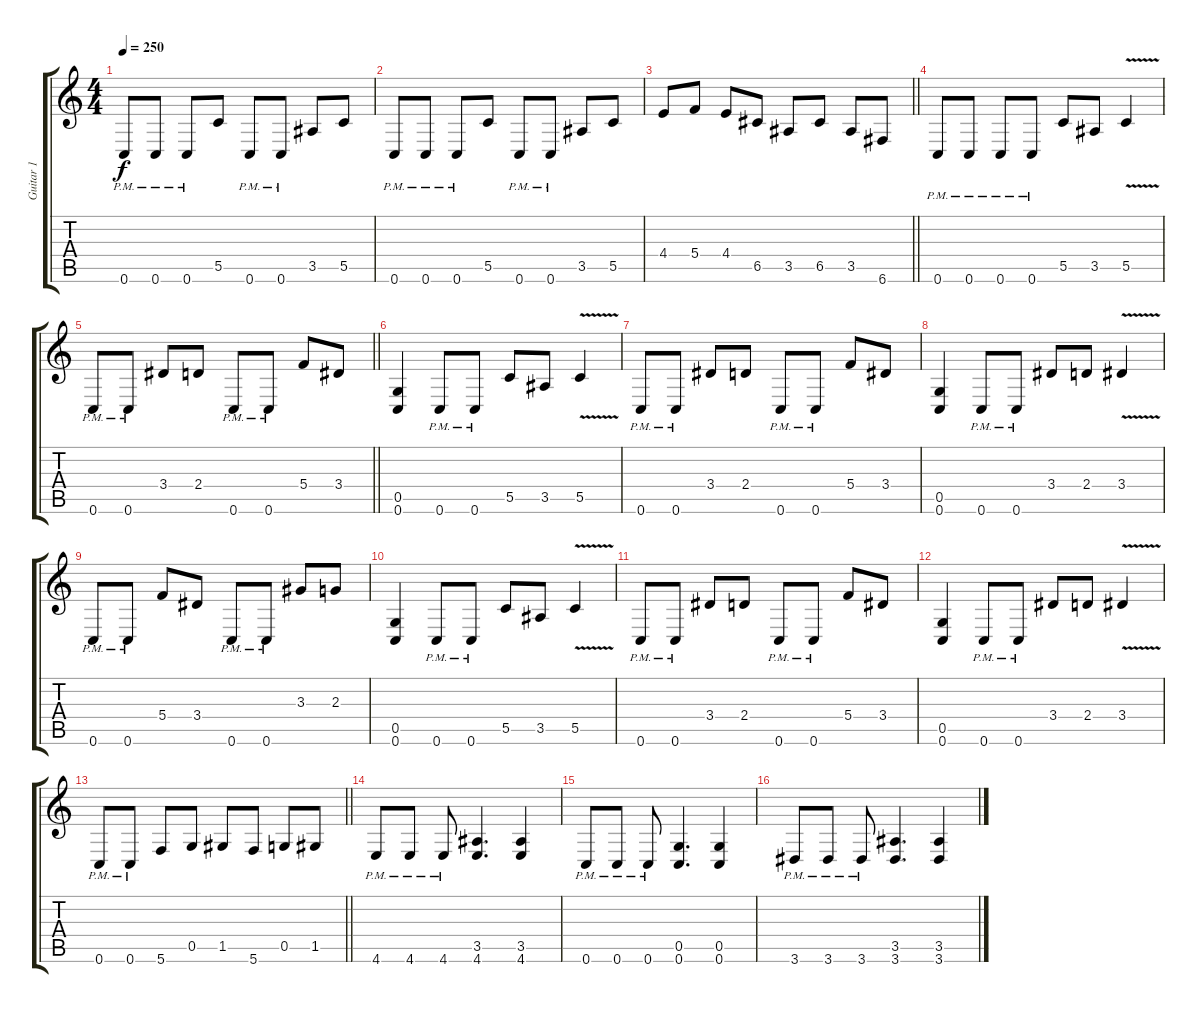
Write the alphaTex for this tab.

\track ("Guitar 1" "Guitar 1") {instrument distortionguitar}
\staff {score tabs}
\tuning (D4 A3 F3 C3 G2 C2) {hide}
\ts (4 4)
\tempo 250
\clef g2
\ks c
0.6{pm}.8{dy f} 0.6{pm}.8 0.6{pm}.8 5.5.8 0.6{pm}.8 0.6{pm}.8 3.5.8 5.5.8 |
0.6{pm}.8 0.6{pm}.8 0.6{pm}.8 5.5.8 0.6{pm}.8 0.6{pm}.8 3.5.8 5.5.8 |
\barLineRight lightlight
4.4.8 5.4.8 4.4.8 6.5.8 3.5.8 6.5.8 3.5.8 6.6.8 |
0.6{pm}.8 0.6{pm}.8 0.6{pm}.8 0.6{pm}.8 5.5.8 3.5.8 5.5{v}.4 |
\barLineRight lightlight
0.6{pm}.8 0.6{pm}.8 3.4.8 2.4.8 0.6{pm}.8 0.6{pm}.8 5.4.8 3.4.8 |
(0.5 0.6).4 0.6{pm}.8 0.6{pm}.8 5.5.8 3.5.8 5.5{v}.4 |
0.6{pm}.8 0.6{pm}.8 3.4.8 2.4.8 0.6{pm}.8 0.6{pm}.8 5.4.8 3.4.8 |
(0.5 0.6).4 0.6{pm}.8 0.6{pm}.8 3.4.8 2.4.8 3.4{v}.4 |
0.6{pm}.8 0.6{pm}.8 5.4.8 3.4.8 0.6{pm}.8 0.6{pm}.8 3.3.8 2.3.8 |
(0.5 0.6).4 0.6{pm}.8 0.6{pm}.8 5.5.8 3.5.8 5.5{v}.4 |
0.6{pm}.8 0.6{pm}.8 3.4.8 2.4.8 0.6{pm}.8 0.6{pm}.8 5.4.8 3.4.8 |
(0.5 0.6).4 0.6{pm}.8 0.6{pm}.8 3.4.8 2.4.8 3.4{v}.4 |
\barLineRight lightlight
0.6{pm}.8 0.6{pm}.8 5.6.8 0.5.8 1.5.8 5.6.8 0.5.8 1.5.8 |
4.6{pm}.8 4.6{pm}.8 4.6{pm}.8 (3.5 4.6).4{d} (3.5 4.6).4 |
0.6{pm}.8 0.6{pm}.8 0.6{pm}.8 (0.5 0.6).4{d} (0.5 0.6).4 |
3.6{pm}.8 3.6{pm}.8 3.6{pm}.8 (3.5 3.6).4{d} (3.5 3.6).4
